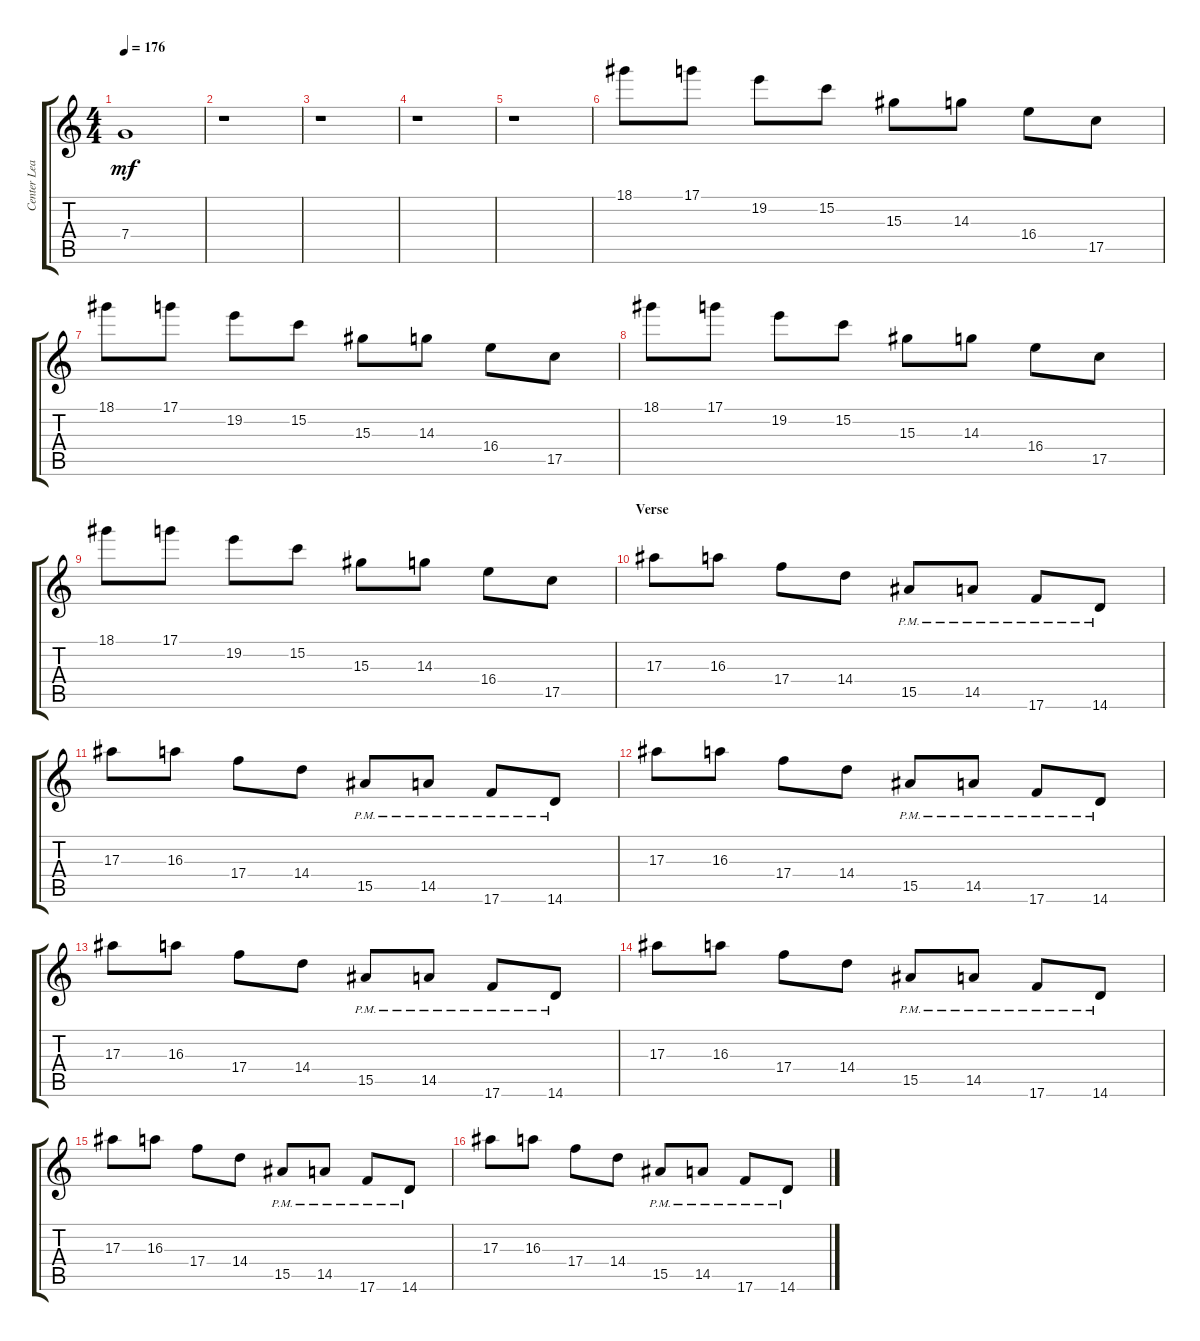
\track ("Center Lead 2" "Center Lea") {instrument overdrivenguitar}
\staff {score tabs}
\tuning (D4 A3 F3 C3 G2 C2) {hide}
\ts (4 4)
\tempo 176
\clef g2
\ks aminor
7.4{t}.1{dy mf} |
r.1 |
r.1 |
r.1 |
r.1 |
18.1.8 17.1.8 19.2.8 15.2.8 15.3.8 14.3.8 16.4.8 17.5.8 |
18.1.8 17.1.8 19.2.8 15.2.8 15.3.8 14.3.8 16.4.8 17.5.8 |
18.1.8 17.1.8 19.2.8 15.2.8 15.3.8 14.3.8 16.4.8 17.5.8 |
18.1.8 17.1.8 19.2.8 15.2.8 15.3.8 14.3.8 16.4.8 17.5.8 |
\section ("" "Verse")
17.3.8 16.3.8 17.4.8 14.4.8 15.5{pm}.8 14.5{pm}.8 17.6{pm}.8 14.6{pm}.8 |
17.3.8 16.3.8 17.4.8 14.4.8 15.5{pm}.8 14.5{pm}.8 17.6{pm}.8 14.6{pm}.8 |
17.3.8 16.3.8 17.4.8 14.4.8 15.5{pm}.8 14.5{pm}.8 17.6{pm}.8 14.6{pm}.8 |
17.3.8 16.3.8 17.4.8 14.4.8 15.5{pm}.8 14.5{pm}.8 17.6{pm}.8 14.6{pm}.8 |
17.3.8 16.3.8 17.4.8 14.4.8 15.5{pm}.8 14.5{pm}.8 17.6{pm}.8 14.6{pm}.8 |
17.3.8 16.3.8 17.4.8 14.4.8 15.5{pm}.8 14.5{pm}.8 17.6{pm}.8 14.6{pm}.8 |
17.3.8 16.3.8 17.4.8 14.4.8 15.5{pm}.8 14.5{pm}.8 17.6{pm}.8 14.6{pm}.8
